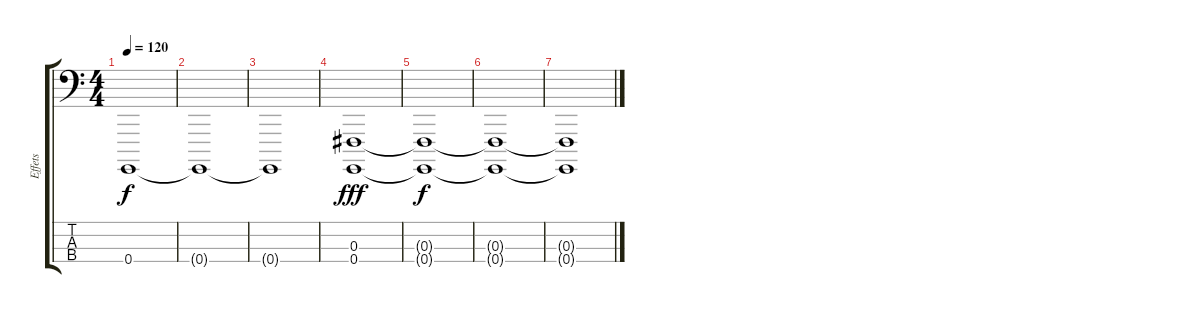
\track ("Effets" "Effets") {instrument applause}
\staff {score tabs}
\tuning (E2 B1 Gb1 G0) {hide}
\ts (4 4)
\tempo 120
\clef f4
\ks c
0.4{t}.1{dy f} |
0.4{t}.1 |
0.4{t}.1 |
(0.3 0.4).1{dy fff} |
(0.3{t} 0.4{t}).1{dy f} |
(0.3{t} 0.4{t}).1 |
(0.3{t} 0.4{t}).1
